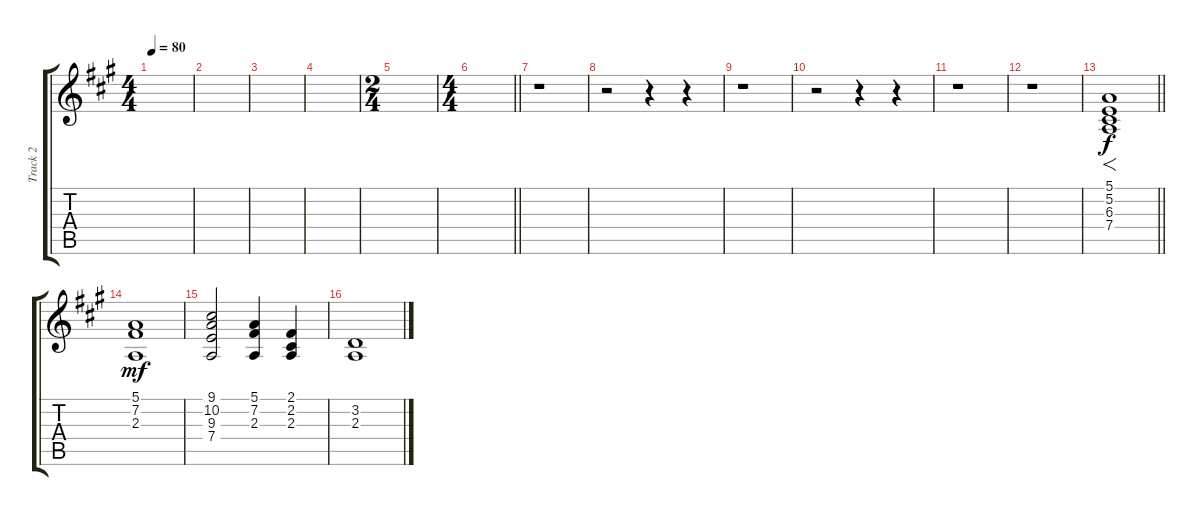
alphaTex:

\track ("Track 2" "Track 2") {instrument choiraahs}
\staff {score tabs}
\tuning (E4 B3 G3 D3 A2 E2) {hide}
\ts (4 4)
\tempo 80
\clef g2
\ks a
|
|
|
|
\ts (2 4)
|
\ts (4 4)
\barLineRight lightlight
|
r.1 |
r.2 r.4 r.4 |
r.1 |
r.2 r.4 r.4 |
r.1 |
r.1 |
\barLineRight lightlight
(5.1 5.2 6.3 7.4).1{f} |
(5.1 7.2 2.3).1{dy mf} |
(9.1 10.2 9.3 7.4).2 (5.1 7.2 2.3).4 (2.1 2.2 2.3).4 |
(3.2 2.3).1
